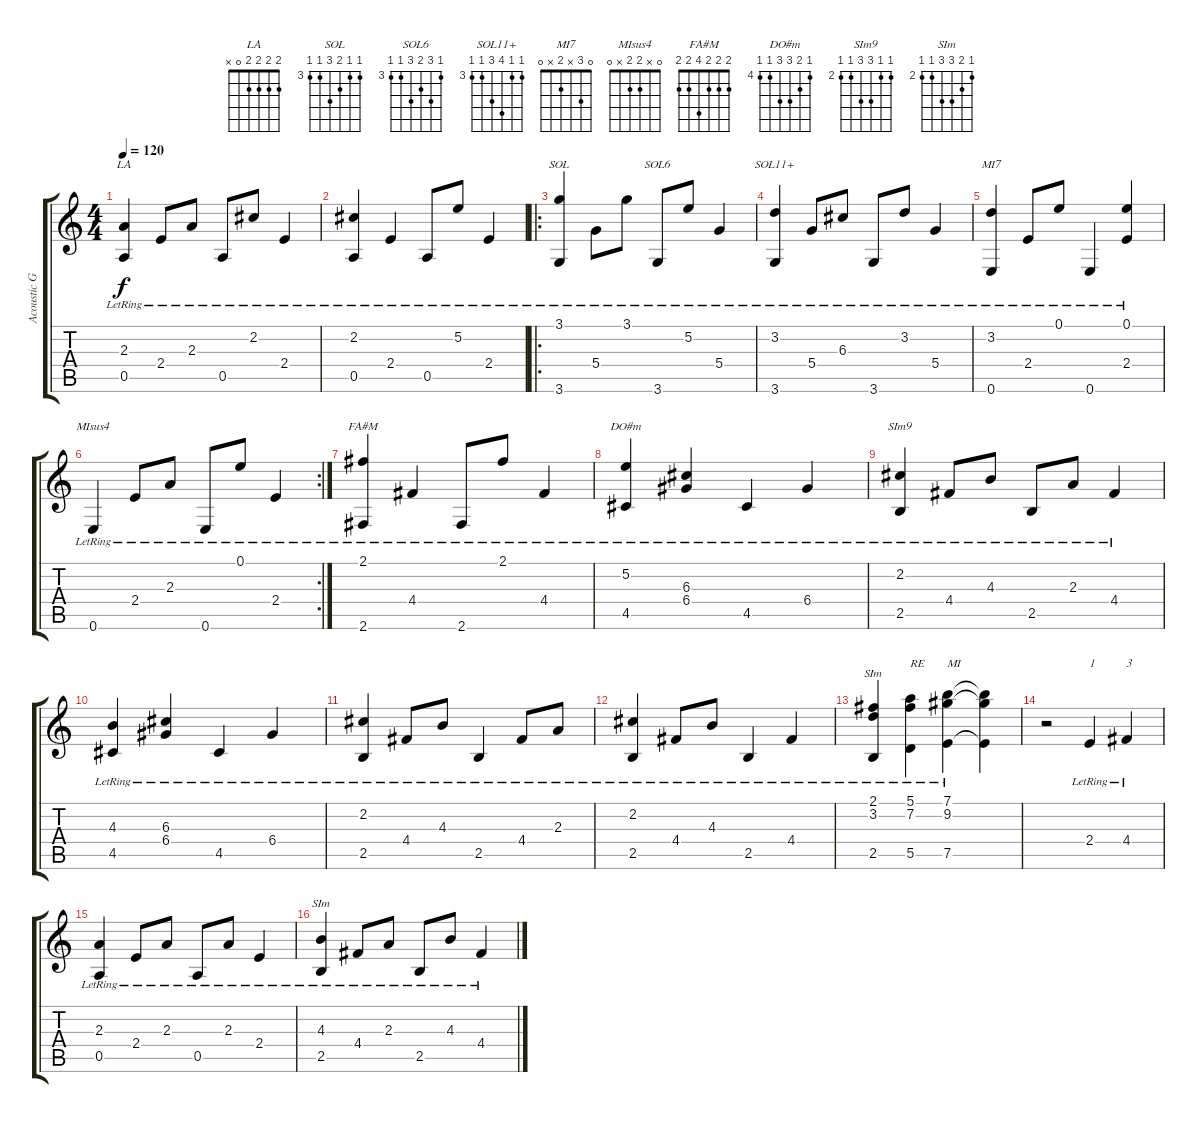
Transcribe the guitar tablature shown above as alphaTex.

\track ("Acoustic Guitar" "Acoustic G") {instrument acousticguitarnylon}
\staff {score tabs}
\tuning (E4 B3 G3 D3 A2 E2) {hide}
\chord ("LA" 2 2 2 2 0 x)
\chord ("SOL" 3 3 4 5 3 3) {firstfret 3}
\chord ("SOL6" 3 5 4 5 3 3) {firstfret 3}
\chord ("SOL11+" 3 3 6 5 3 3) {firstfret 3}
\chord ("MI7" 0 3 x 2 x 0)
\chord ("MIsus4" 0 x 2 2 x 0)
\chord ("FA#M" 2 2 2 4 2 2)
\chord ("DO#m" 4 5 6 6 4 4) {firstfret 4}
\chord ("SIm9" 2 2 4 4 2 2) {firstfret 2}
\chord ("SIm" 2 3 x x 2 x) {firstfret 2}
\chord ("SIm" 2 3 4 4 2 2) {firstfret 2}
\ts (4 4)
\tempo 120
\clef g2
\ks c
(2.3{lr} 0.5{lr}).4{ch "LA" dy f} 2.4{lr}.8 2.3{lr}.8 0.5{lr}.8 2.2{lr}.8 2.4{lr}.4 |
(2.2{lr} 0.5{lr}).4 2.4{lr}.4 0.5{lr}.8 5.2{lr}.8 2.4{lr}.4 |
\ro
(3.1{lr} 3.6{lr}).4{ch "SOL"} 5.4{lr}.8 3.1{lr}.8 3.6{lr}.8{ch "SOL6"} 5.2{lr}.8 5.4{lr}.4 |
(3.2{lr} 3.6{lr}).4{ch "SOL11+"} 5.4{lr}.8 6.3{lr}.8 3.6{lr}.8 3.2{lr}.8 5.4{lr}.4 |
(3.2{lr} 0.6{lr}).4{ch "MI7"} 2.4{lr}.8 0.1{lr}.8 0.6{lr}.4 (0.1{lr} 2.4{lr}).4 |
\rc 2
0.6{lr}.4{ch "MIsus4"} 2.4{lr}.8 2.3{lr}.8 0.6{lr}.8 0.1{lr}.8 2.4{lr}.4 |
(2.1{lr} 2.6{lr}).4{ch "FA#M"} 4.4{lr}.4 2.6{lr}.8 2.1{lr}.8 4.4{lr}.4 |
(5.2{lr} 4.5{lr}).4{ch "DO#m"} (6.3{lr} 6.4{lr}).4 4.5{lr}.4 6.4{lr}.4 |
(2.2{lr} 2.5{lr}).4{ch "SIm9"} 4.4{lr}.8 4.3{lr}.8 2.5{lr}.8 2.3{lr}.8 4.4{lr}.4 |
(4.3{lr} 4.5{lr}).4 (6.3{lr} 6.4{lr}).4 4.5{lr}.4 6.4{lr}.4 |
(2.2{lr} 2.5{lr}).4 4.4{lr}.8 4.3{lr}.8 2.5{lr}.4 4.4{lr}.8 2.3{lr}.8 |
(2.2{lr} 2.5{lr}).4 4.4{lr}.8 4.3{lr}.8 2.5{lr}.4 4.4{lr}.4 |
(2.1{lr} 3.2{lr} 2.5{lr}).4{ch "SIm"} (5.1{lr} 7.2{lr} 5.5{lr}).4{txt "RE"} (7.1{lr} 9.2{lr} 7.5{lr}).4{txt "MI"} (7.1{t} 9.2{t} 7.5{t}).4 |
r.2 2.4{lr}.4{txt "1"} 4.4{lr}.4{txt "3"} |
(2.3{lr} 0.5{lr}).4 2.4{lr}.8 2.3{lr}.8 0.5{lr}.8 2.3{lr}.8 2.4{lr}.4 |
(4.3{lr} 2.5{lr}).4{ch "SIm"} 4.4{lr}.8 2.3{lr}.8 2.5{lr}.8 4.3{lr}.8 4.4{lr}.4
